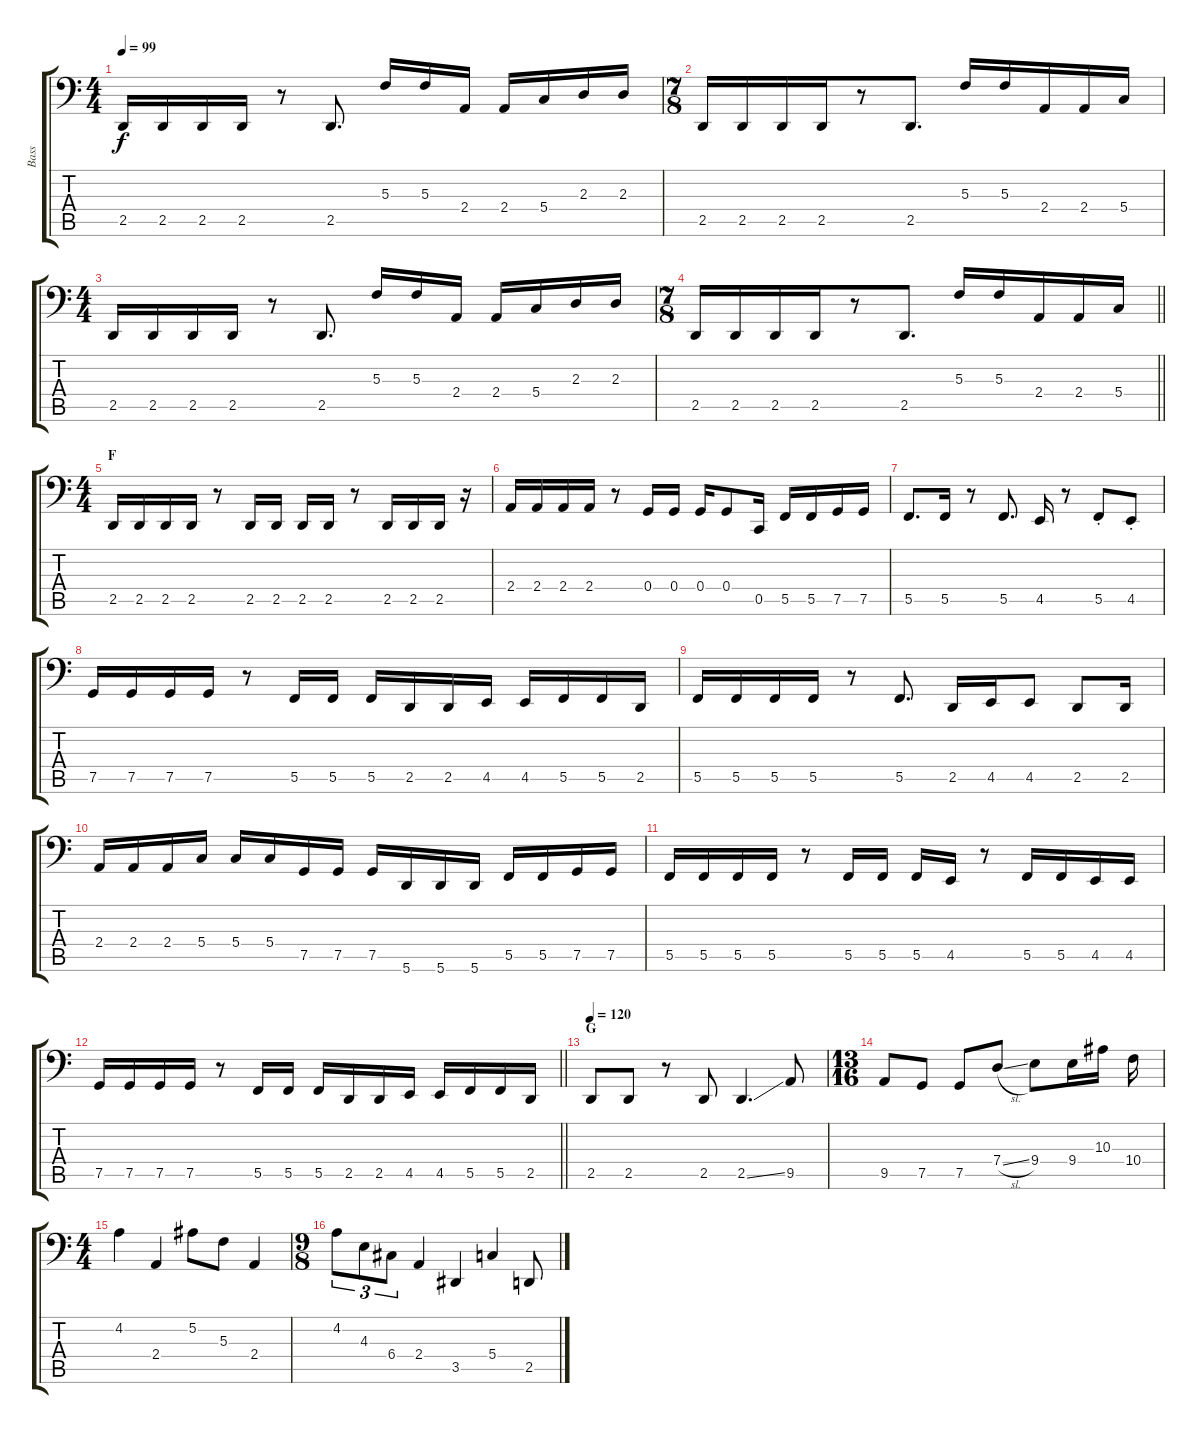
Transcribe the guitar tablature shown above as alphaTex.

\track ("Bass" "Bass") {instrument electricbasspick}
\staff {score tabs}
\tuning (Bb2 F2 C2 G1 C1 A0) {hide}
\ts (4 4)
\tempo 99
\clef f4
\ks c
2.5.16{dy f} 2.5.16 2.5.16 2.5.16 r.8 2.5.8{d} 5.3.16 5.3.16 2.4.16 2.4.16 5.4.16 2.3.16 2.3.16 |
\ts (7 8)
2.5.16 2.5.16 2.5.16 2.5.16 r.8 2.5.8{d} 5.3.16 5.3.16 2.4.16 2.4.16 5.4.16 |
\ts (4 4)
2.5.16 2.5.16 2.5.16 2.5.16 r.8 2.5.8{d} 5.3.16 5.3.16 2.4.16 2.4.16 5.4.16 2.3.16 2.3.16 |
\ts (7 8)
\barLineRight lightlight
2.5.16 2.5.16 2.5.16 2.5.16 r.8 2.5.8{d} 5.3.16 5.3.16 2.4.16 2.4.16 5.4.16 |
\ts (4 4)
\section ("" "F")
2.5.16 2.5.16 2.5.16 2.5.16 r.8 2.5.16 2.5.16 2.5.16 2.5.16 r.8 2.5.16 2.5.16 2.5.16 r.16 |
2.4.16 2.4.16 2.4.16 2.4.16 r.8 0.4.16 0.4.16 0.4.16 0.4.8 0.5.16 5.5.16 5.5.16 7.5.16 7.5.16 |
5.5.8{d} 5.5.16 r.8 5.5.8{d} 4.5.16 r.8 5.5{st}.8 4.5{st}.8 |
7.5.16 7.5.16 7.5.16 7.5.16 r.8 5.5.16 5.5.16 5.5.16 2.5.16 2.5.16 4.5.16 4.5.16 5.5.16 5.5.16 2.5.16 |
5.5.16 5.5.16 5.5.16 5.5.16 r.8 5.5.8{d} 2.5.16 4.5.16 4.5.8 2.5.8 2.5.16 |
2.4.16 2.4.16 2.4.16 5.4.16 5.4.16 5.4.16 7.5.16 7.5.16 7.5.16 5.6.16 5.6.16 5.6.16 5.5.16 5.5.16 7.5.16 7.5.16 |
5.5.16 5.5.16 5.5.16 5.5.16 r.8 5.5.16 5.5.16 5.5.16 4.5.16 r.8 5.5.16 5.5.16 4.5.16 4.5.16 |
\barLineRight lightlight
7.5.16 7.5.16 7.5.16 7.5.16 r.8 5.5.16 5.5.16 5.5.16 2.5.16 2.5.16 4.5.16 4.5.16 5.5.16 5.5.16 2.5.16 |
\section ("" "G")
\tempo 120
2.5.8 2.5.8 r.8 2.5.8 2.5{ss}.4{d} 9.5.8 |
\ts (13 16)
9.5.8 7.5.8 7.5.8 7.4{sl}.8 9.4.8 9.4.16 10.3.16 10.4.16 |
\ts (4 4)
4.2.4 2.4.4 5.2.8 5.3.8 2.4.4 |
\ts (9 8)
4.2.8{tu (3 2)} 4.3.8{tu (3 2)} 6.4.8{tu (3 2)} 2.4.4 3.5.4 5.4.4 2.5.8
